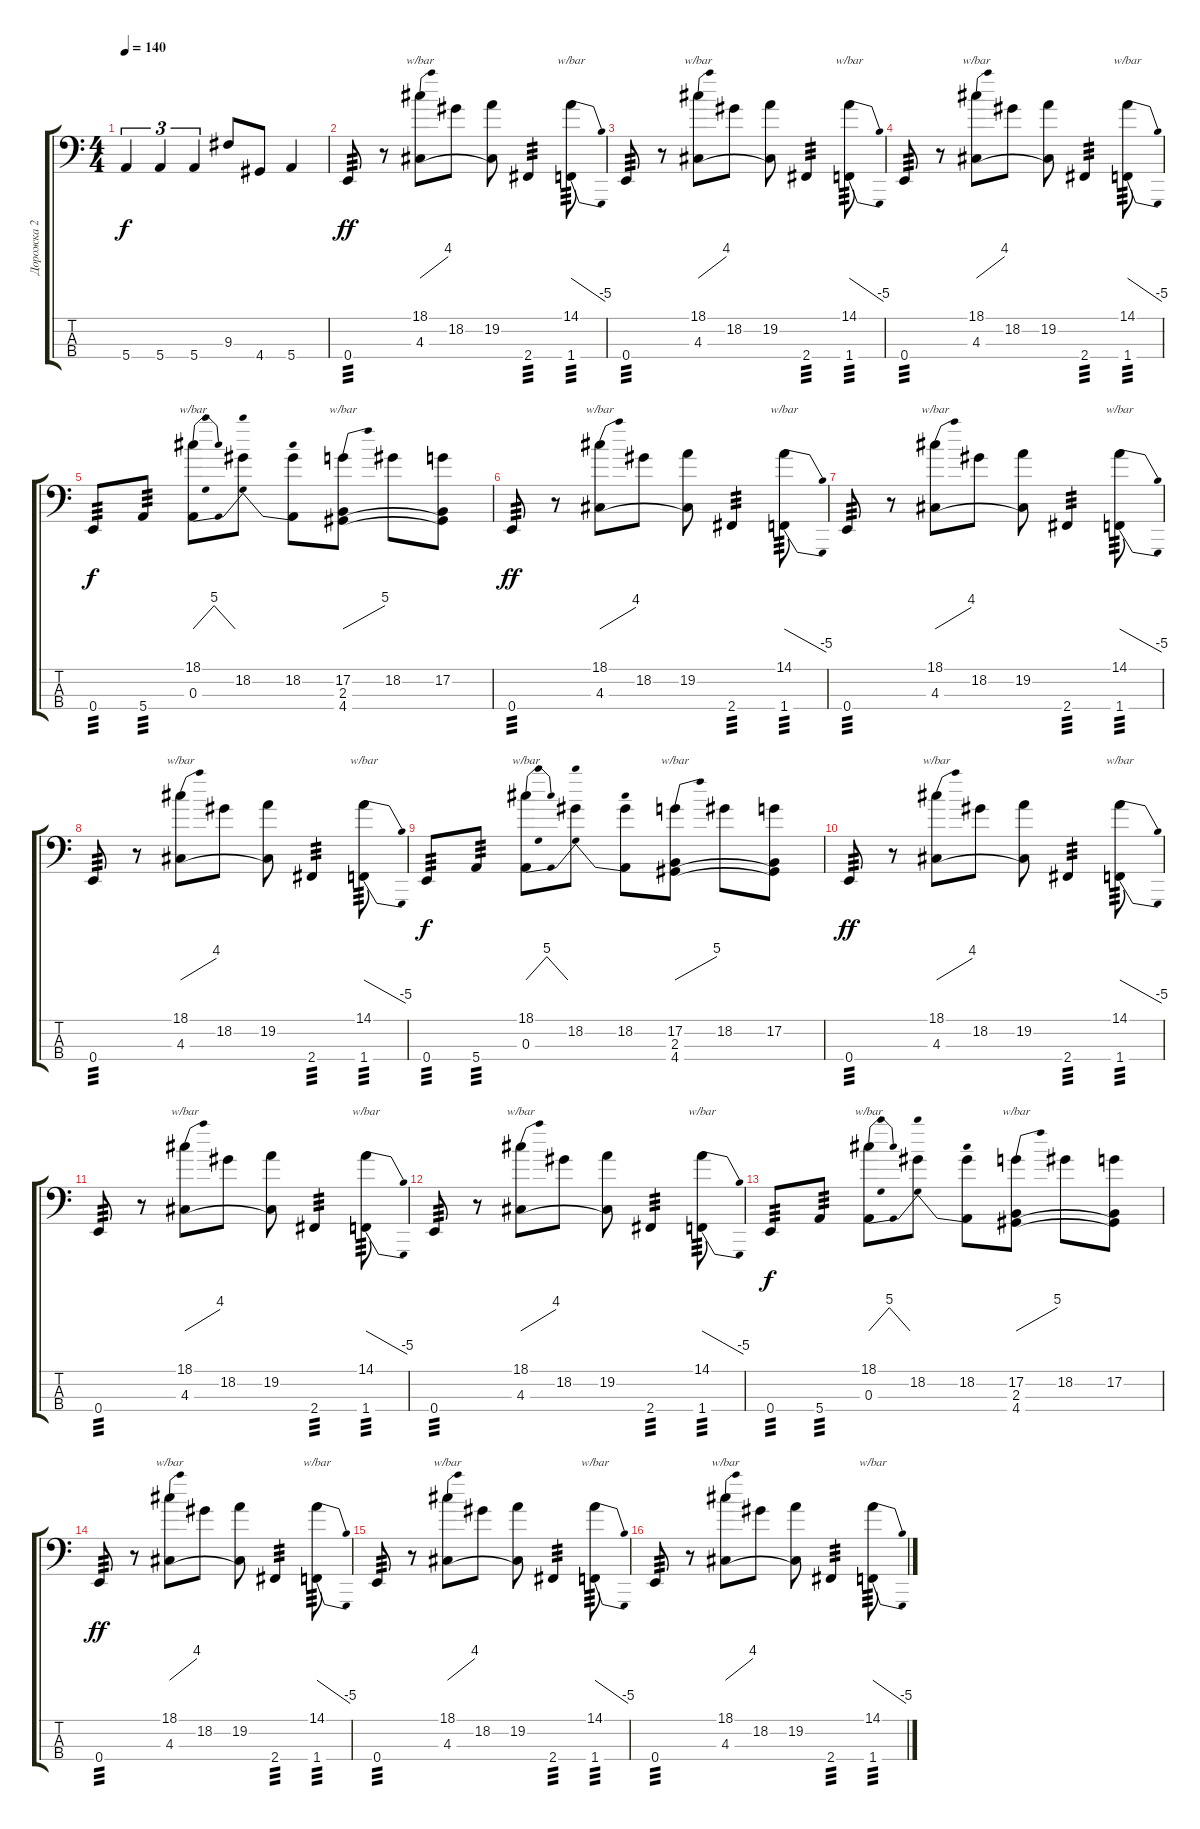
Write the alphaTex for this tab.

\track ("Дорожка 2" "Дорожка 2") {instrument synthbass1}
\staff {score tabs}
\tuning (G2 D2 A1 E1) {hide}
\ts (4 4)
\tempo 140
\clef f4
\ks c
5.4.4{tu (3 2) dy f} 5.4.4{tu (3 2)} 5.4.4{tu (3 2)} 9.3.8 4.4.8 5.4.4 |
0.4.8{tp 3 dy ff} r.8 (18.1 4.3).8{tbe (dive default 0 0 60 16)} 18.2.8 (19.2 4.3{t}).8 2.4.4{tp 3} (14.1 1.4).8{tbe (dive default 0 0 60 -20) tp 3} |
0.4.8{tp 3} r.8 (18.1 4.3).8{tbe (dive default 0 0 60 16)} 18.2.8 (19.2 4.3{t}).8 2.4.4{tp 3} (14.1 1.4).8{tbe (dive default 0 0 60 -20) tp 3} |
0.4.8{tp 3} r.8 (18.1 4.3).8{tbe (dive default 0 0 60 16)} 18.2.8 (19.2 4.3{t}).8 2.4.4{tp 3} (14.1 1.4).8{tbe (dive default 0 0 60 -20) tp 3} |
0.4.8{tp 3 dy f} 5.4.8{tp 3} (18.1 0.3).8{tbe (dip default 0 0 30 20 60 0)} 18.2.8 (18.2 0.3{t}).8 (17.2 2.3 4.4).8{tbe (dive default 0 0 60 20)} 18.2.8 (17.2 2.3{t} 4.4{t}).8 |
0.4.8{tp 3 dy ff} r.8 (18.1 4.3).8{tbe (dive default 0 0 60 16)} 18.2.8 (19.2 4.3{t}).8 2.4.4{tp 3} (14.1 1.4).8{tbe (dive default 0 0 60 -20) tp 3} |
0.4.8{tp 3} r.8 (18.1 4.3).8{tbe (dive default 0 0 60 16)} 18.2.8 (19.2 4.3{t}).8 2.4.4{tp 3} (14.1 1.4).8{tbe (dive default 0 0 60 -20) tp 3} |
0.4.8{tp 3} r.8 (18.1 4.3).8{tbe (dive default 0 0 60 16)} 18.2.8 (19.2 4.3{t}).8 2.4.4{tp 3} (14.1 1.4).8{tbe (dive default 0 0 60 -20) tp 3} |
0.4.8{tp 3 dy f} 5.4.8{tp 3} (18.1 0.3).8{tbe (dip default 0 0 30 20 60 0)} 18.2.8 (18.2 0.3{t}).8 (17.2 2.3 4.4).8{tbe (dive default 0 0 60 20)} 18.2.8 (17.2 2.3{t} 4.4{t}).8 |
0.4.8{tp 3 dy ff} r.8 (18.1 4.3).8{tbe (dive default 0 0 60 16)} 18.2.8 (19.2 4.3{t}).8 2.4.4{tp 3} (14.1 1.4).8{tbe (dive default 0 0 60 -20) tp 3} |
0.4.8{tp 3} r.8 (18.1 4.3).8{tbe (dive default 0 0 60 16)} 18.2.8 (19.2 4.3{t}).8 2.4.4{tp 3} (14.1 1.4).8{tbe (dive default 0 0 60 -20) tp 3} |
0.4.8{tp 3} r.8 (18.1 4.3).8{tbe (dive default 0 0 60 16)} 18.2.8 (19.2 4.3{t}).8 2.4.4{tp 3} (14.1 1.4).8{tbe (dive default 0 0 60 -20) tp 3} |
0.4.8{tp 3 dy f} 5.4.8{tp 3} (18.1 0.3).8{tbe (dip default 0 0 30 20 60 0)} 18.2.8 (18.2 0.3{t}).8 (17.2 2.3 4.4).8{tbe (dive default 0 0 60 20)} 18.2.8 (17.2 2.3{t} 4.4{t}).8 |
0.4.8{tp 3 dy ff} r.8 (18.1 4.3).8{tbe (dive default 0 0 60 16)} 18.2.8 (19.2 4.3{t}).8 2.4.4{tp 3} (14.1 1.4).8{tbe (dive default 0 0 60 -20) tp 3} |
0.4.8{tp 3} r.8 (18.1 4.3).8{tbe (dive default 0 0 60 16)} 18.2.8 (19.2 4.3{t}).8 2.4.4{tp 3} (14.1 1.4).8{tbe (dive default 0 0 60 -20) tp 3} |
0.4.8{tp 3} r.8 (18.1 4.3).8{tbe (dive default 0 0 60 16)} 18.2.8 (19.2 4.3{t}).8 2.4.4{tp 3} (14.1 1.4).8{tbe (dive default 0 0 60 -20) tp 3}
